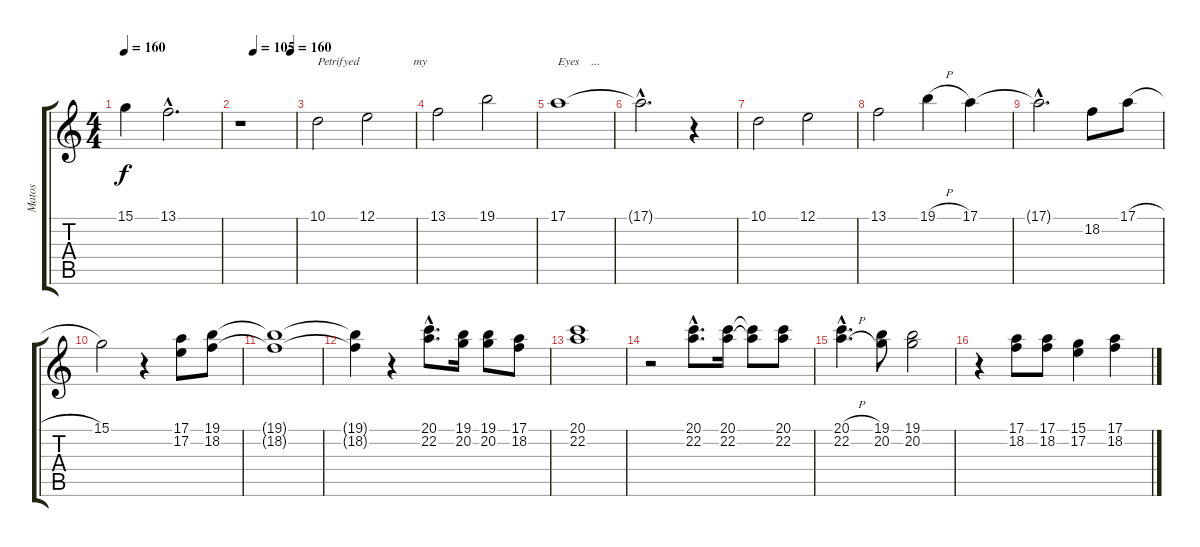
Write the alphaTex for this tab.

\track ("Matos" "Matos") {instrument stringensemble1}
\staff {score tabs}
\tuning (E4 B3 G3 D3 A2 E2) {hide}
\ts (4 4)
\tempo 160
\clef g2
\ks c
15.1.4{dy f} 13.1{hac}.2{d} |
\tempo (105 0.25)
\tempo (160 0.9166666666666666)
r.1 |
10.1.2{txt "Petrifyed                  my"} 12.1.2 |
13.1.2 19.1.2 |
17.1.1{txt "Eyes    ..."} |
17.1{hac t}.2{d} r.4 |
10.1.2 12.1.2 |
13.1.2 19.1{h}.4 17.1.4 |
17.1{hac t}.2{d} 18.2.8 17.1{h}.8 |
15.1.2 r.4 (17.1 17.2).8 (19.1 18.2).8 |
(19.1{t} 18.2{t}).1 |
(19.1{t} 18.2{t}).4 r.4 (20.1{hac} 22.2{hac}).8{d} (19.1 20.2).16 (19.1 20.2).8 (17.1 18.2).8 |
(20.1 22.2).1 |
r.2 (20.1{hac} 22.2{hac}).8{d} (20.1 22.2).16 (20.1{t} 22.2{t}).8 (20.1 22.2).8 |
(20.1{h hac} 22.2{h hac}).4{d} (19.1 20.2).8 (19.1 20.2).2 |
r.4 (17.1 18.2).8 (17.1 18.2).8 (15.1 17.2).4 (17.1 18.2).4
